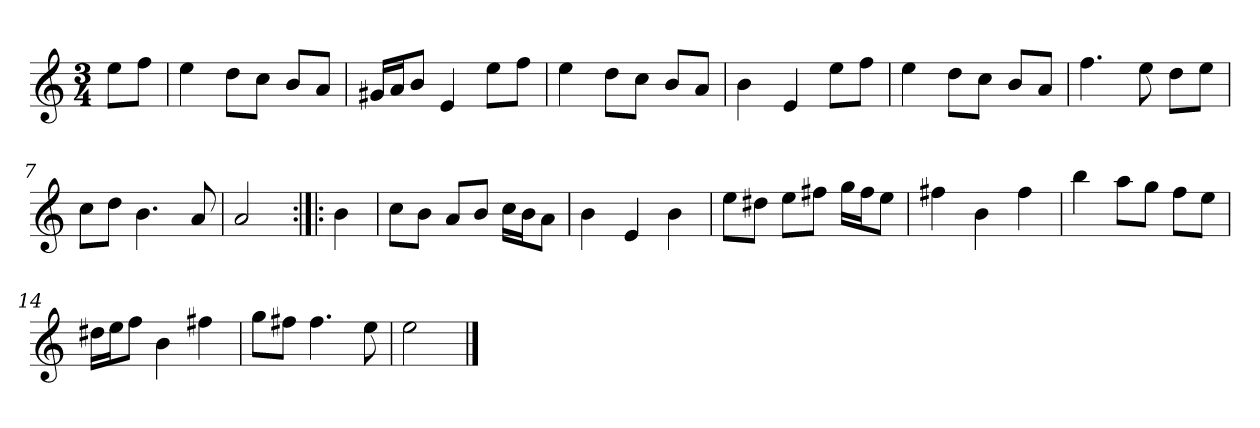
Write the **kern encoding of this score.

**kern
*part1
*staff1
*clefG2
*k[]
*E:phr
*M3/4
*MM120
=
8ee\L
8ff\J
=1
4ee
8dd\L
8cc\J
8b/L
8a/J
=2
16g#X/LL
16a/J
8b/J
4e
8ee\L
8ff\J
=3
4ee
8dd\L
8cc\J
8b/L
8a/J
=4
4b
4e
8ee\L
8ff\J
=5
4ee
8dd\L
8cc\J
8b/L
8a/J
=6
4.ff
8ee
8dd\L
8ee\J
=7
8cc\L
8dd\J
4.b
8a
=8
2a
=:|!|:
4b
=9
8cc\L
8b\J
8a/L
8b/J
16cc\LL
16b\J
8a\J
=10
4b
4e
4b
=11
8ee\L
8dd#X\J
8ee\L
8ff#X\J
16gg\LL
16ff#\J
8ee\J
=12
4ff#X
4b
4ff#
=13
4bb
8aa\L
8gg\J
8ff\L
8ee\J
=14
16dd#X\LL
16ee\J
8ff\J
4b
4ff#X
=15
8gg\L
8ff#X\J
4.ff#
8ee
=16
2ee
==
*-
